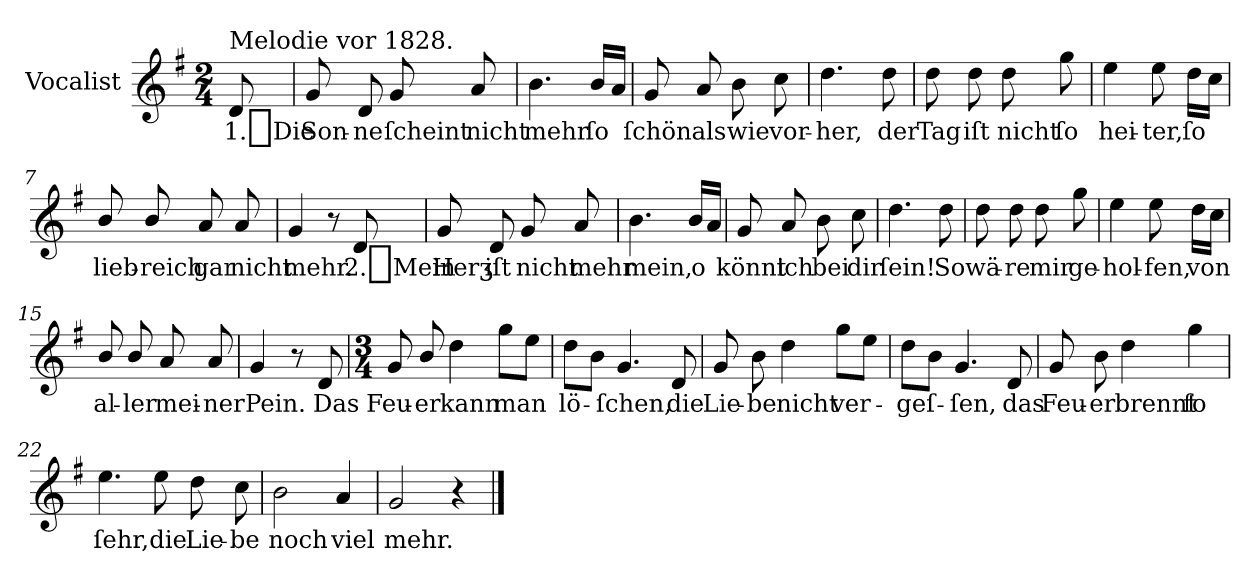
**kern	**text
*part1	*part1
*staff1	*staff1
*I"Vocalist	*
*k[f#]	*
*G:	*
*M2/4	*
=	=
!LO:TX:a:t=Melodie vor 1828.	!
8d	1._Die
=1	=1
8g	Son-
8d	-ne
8g	ſcheint
8a	nicht
=2	=2
4.b	mehr
16bLL	ſo
16aJJ	.
=3	=3
8g	ſchön
8a	als
8b	wie
8cc	vor-
=4	=4
4.dd	-her,
8dd	der
=5	=5
8dd	Tag
8dd	iſt
8dd	nicht
8gg	ſo
=6	=6
4ee	hei-
8ee	-ter,
16ddLL	ſo
16ccJJ	.
=7	=7
8b/	lieb-
8b/	-reich
8a	gar
8a	nicht
=8	=8
4g	mehr.
8r	.
8d	2._Mein
=9	=9
8g	Herʒ
8d	iſt
8g	nicht
8a	mehr
=10	=10
4.b	mein,
16bLL	o
16aJJ	.
=11	=11
8g	könnt
8a	ich
8b	bei
8cc	dir
=12	=12
4.dd	ſein!
8dd	So
=13	=13
8dd	wä-
8dd	-re
8dd	mir
8gg	ge-
=14	=14
4ee	-hol-
8ee	-fen,
16ddLL	von
16ccJJ	.
=15	=15
8b/	al-
8b/	-ler
8a	mei-
8a	-ner
=16	=16
4g	Pein.
8r	.
8d	Das
=17	=17
*M3/4	*
8g	Feu-
8b/	-er
4dd	kann
8ggL	man
8eeJ	.
=18	=18
8ddL	lö-
8bJ	.
4.g	-ſchen,
8d	die
=19	=19
8g	Lie-
8b	-be
4dd	nicht
8ggL	ver-
8eeJ	.
=20	=20
8ddL	-geſ-
8bJ	.
4.g	-ſen,
8d	das
=21	=21
8g	Feu-
8b	-er
4dd	brennt
4gg	ſo
=22	=22
4.ee	ſehr,
8ee	die
8dd	Lie-
8cc	-be
=23	=23
2b	noch
4a	viel
=24	=24
2g	mehr.
4r	.
==	==
*-	*-
